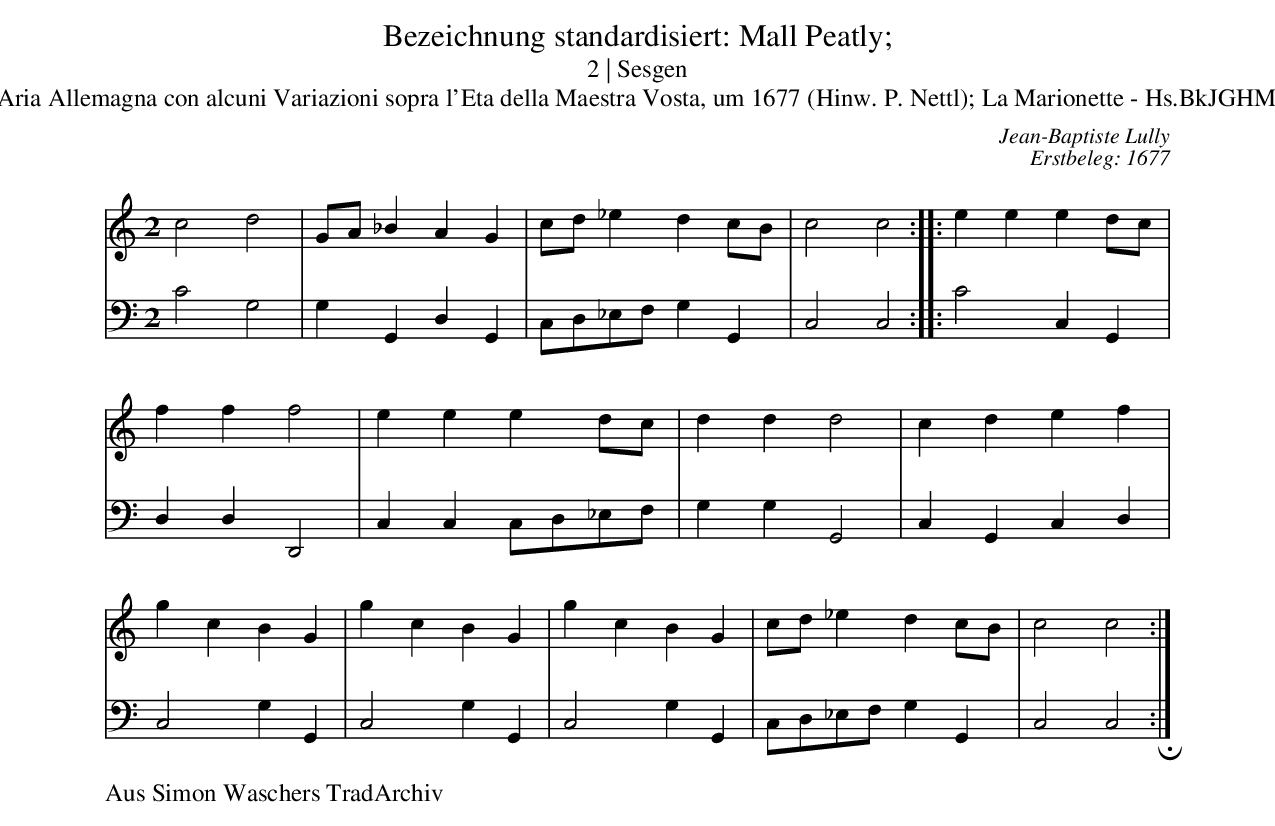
X:1
T:Bezeichnung standardisiert: Mall Peatly;
T:2 | Sesgen
T:In anderer Quelle: Alessandro Poglietti: Aria Allemagna con alcuni Variazioni sopra l'Eta della Maestra Vosta, um 1677 (Hinw. P. Nettl); La Marionette - Hs.BkJGHML Ms. 890, 1686 ca. (Anm. S. Wascher);
C:Jean-Baptiste Lully
C:Erstbeleg: 1677
M:2
L:1/8
K:C ionisch
V:1 treble
c4d4 | GA_B2A2G2 | cd_e2d2cB | c4c4 ::\
e2e2e2dc | f2f2f4 |\
e2e2e2dc | d2d2d4 | c2d2e2f2 |\
g2c2B2G2 |\
g2c2B2G2 |\
g2c2B2G2 |\
cd_e2d2cB | c4c4 :|
V:2 bass
C4G,4 | G,2G,,2D,2G,,2 | C,D,_E,F,G,2G,,2 | C,4C,4 ::\
C4C,2G,,2 | D,2D,2D,,4 | C,2C,2C,D,_E,F, | G,2G,2G,,4 | C,2G,,2C,2D,2 | C,4G,2G,,2 | C,4G,2G,,2 | C,4G,2G,,2 | C,D,_E,F,G,2G,,2 | C,4C,4 !invertedfermata!:|
